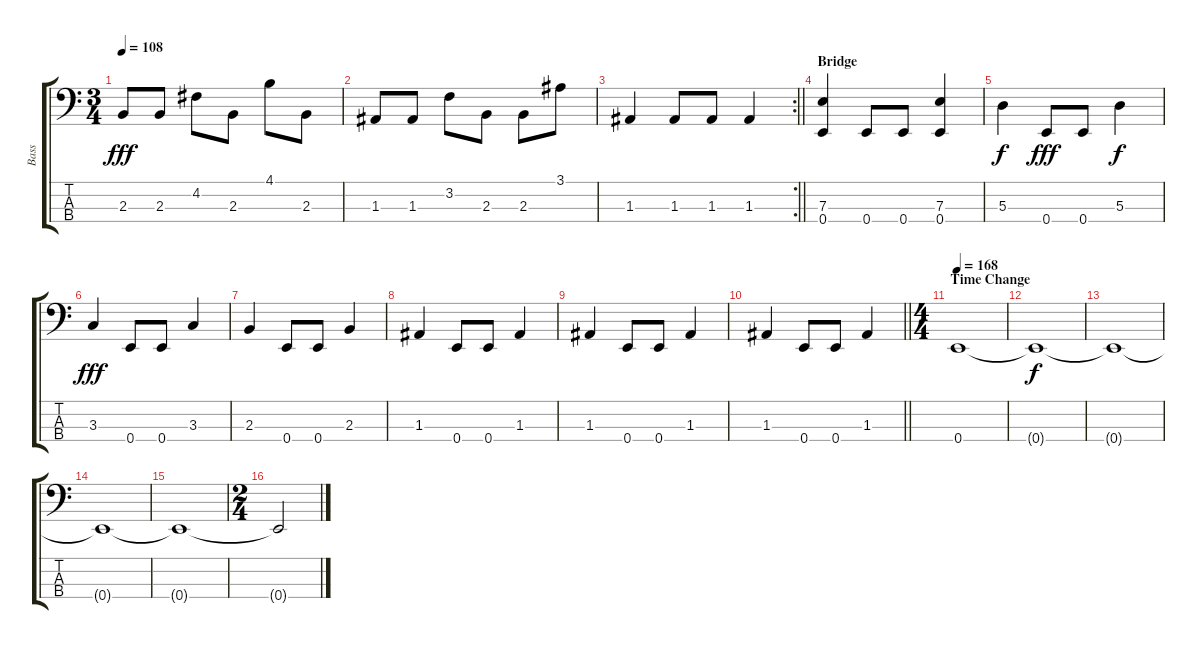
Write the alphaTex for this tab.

\track ("Bass" "Bass") {instrument acousticguitarsteel}
\staff {score tabs}
\tuning (G2 D2 A1 E1) {hide}
\ts (3 4)
\tempo 108
\clef f4
\ks c
2.3.8{dy fff} 2.3.8 4.2.8 2.3.8 4.1.8 2.3.8 |
1.3.8 1.3.8 3.2.8 2.3.8 2.3.8 3.1.8 |
\rc 2
\barLineRight lightlight
1.3.4 1.3.8 1.3.8 1.3.4 |
\section ("" "Bridge")
(7.3 0.4).4 0.4.8 0.4.8 (7.3 0.4).4 |
5.3.4{dy f} 0.4.8{dy fff} 0.4.8 5.3.4{dy f} |
3.3.4{dy fff} 0.4.8 0.4.8 3.3.4 |
2.3.4 0.4.8 0.4.8 2.3.4 |
1.3.4 0.4.8 0.4.8 1.3.4 |
1.3.4 0.4.8 0.4.8 1.3.4 |
\barLineRight lightlight
1.3.4 0.4.8 0.4.8 1.3.4 |
\ts (4 4)
\section ("" "Time Change")
\tempo 168
0.4.1{volume 14} |
0.4{t}.1{dy f} |
0.4{t}.1{volume 12} |
0.4{t}.1 |
0.4{t}.1{volume 10} |
\ts (2 4)
0.4{t}.2
